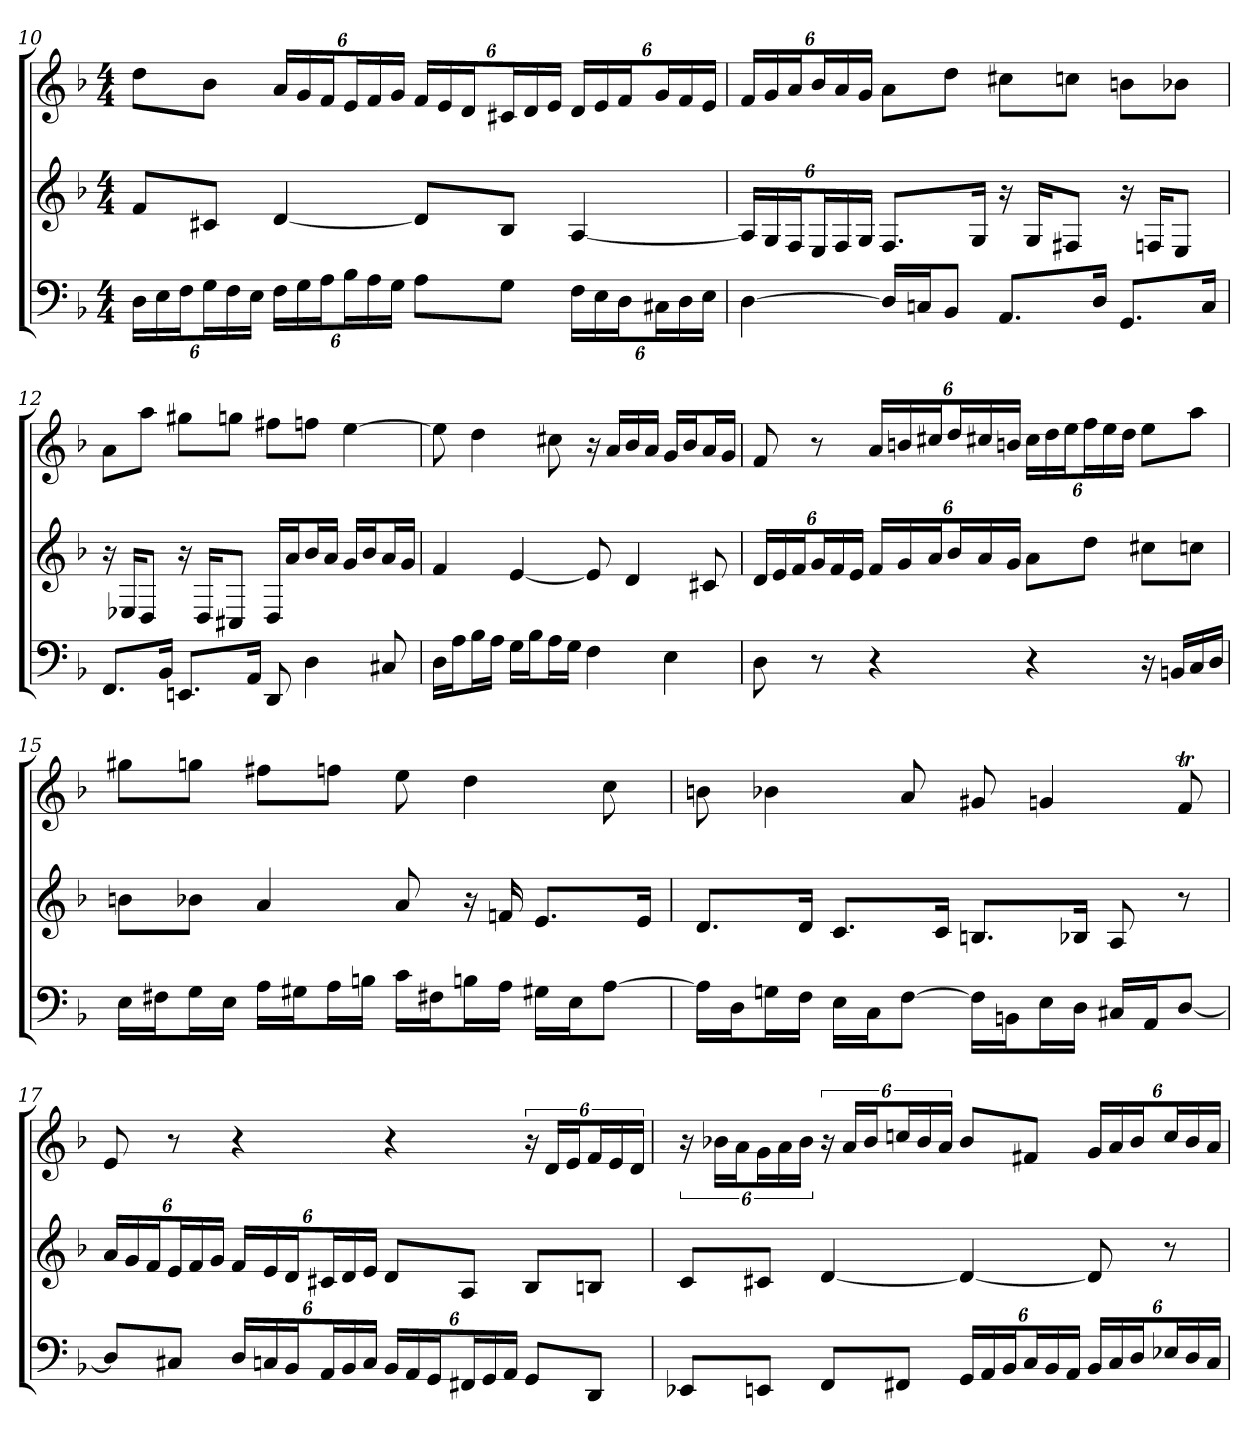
**kern	**kern	**kern
*part3	*part2	*part1
*staff3	*staff2	*staff1
*clefF4	*clefG2	*clefG2
*k[b-]	*k[b-]	*k[b-]
*M4/4	*M4/4	*M4/4
=10	=10	=10
24D\LL	8f/L	8dd\L
24E\	.	.
24F\J	.	.
24G\L	8c#X/J	8b-\J
24F\	.	.
24E\JJ	.	.
24F\LL	[4d	24a/LL
24G\	.	24g/
24A\J	.	24f/J
24B-\L	.	24e/L
24A\	.	24f/
24G\JJ	.	24g/JJ
8A\L	8d/L]	24f/LL
.	.	24e/
.	.	24d/J
8G\J	8B-/J	24c#X/L
.	.	24d/
.	.	24e/JJ
24F\LL	[4A	24d/LL
24E\	.	24e/
24D\J	.	24f/J
24C#X\L	.	24g/L
24D\	.	24f/
24E\JJ	.	24e/JJ
=11	=11	=11
[4D	24A/LL]	24f/LL
.	24G/	24g/
.	24F/J	24a/J
.	24E/L	24b-/L
.	24F/	24a/
.	24G/JJ	24g/JJ
16D/LL]	8.F/L	8a\L
16Cn/J	.	.
8BB-/J	.	8dd\J
.	16G/Jk	.
8.AA/L	16r	8cc#X\L
.	16G/KL	.
.	8F#X/J	8ccn\J
16D/Jk	.	.
8.GG/L	16r	8bn\L
.	16Fn/KL	.
.	8E/J	8b-X\J
16C/Jk	.	.
=12	=12	=12
8.FF/L	16r	8a\L
.	16E-X/KL	.
.	8D/J	8aa\J
16BB-/Jk	.	.
8.EEn/L	16r	8gg#X\L
.	16D/KL	.
.	8C#X/J	8ggn\J
16AA/Jk	.	.
8DD	16D/LL	8ff#X\L
.	16a/J	.
4D	16b-/L	8ffn\J
.	16a/JJ	.
.	16g/LL	[4ee
.	16b-/J	.
8C#X	16a/L	.
.	16g/JJ	.
=13	=13	=13
16D\LL	4f	8ee]
16A\J	.	.
16B-\L	.	4dd
16A\JJ	.	.
16G\LL	[4e	.
16B-\J	.	.
16A\L	.	8cc#X
16G\JJ	.	.
4F	8e]	16r
.	.	16a/LL
.	4d	16b-/
.	.	16a/JJ
4E	.	16g/LL
.	.	16b-/J
.	8c#X	16a/L
.	.	16g/JJ
=14	=14	=14
8D	24d/LL	8f
.	24e/	.
.	24f/J	.
8r	24g/L	8r
.	24f/	.
.	24e/JJ	.
4r	24f/LL	24a/LL
.	24g/	24bn/
.	24a/J	24cc#X/J
.	24b-/L	24dd/L
.	24a/	24cc#X/
.	24g/JJ	24bn/JJ
4r	8a\L	24cc#\LL
.	.	24dd\
.	.	24ee\J
.	8dd\J	24ff\L
.	.	24ee\
.	.	24dd\JJ
16r	8cc#X\L	8ee\L
16BBn/LL	.	.
16C/	8ccn\J	8aa\J
16D/JJ	.	.
=15	=15	=15
16E\LL	8bn\L	8gg#X\L
16F#X\J	.	.
16G\L	8b-X\J	8ggn\J
16E\JJ	.	.
16A\LL	4a	8ff#X\L
16G#X\J	.	.
16A\L	.	8ffn\J
16Bn\JJ	.	.
16c\LL	8a	8ee
16F#X\J	.	.
16Bn\L	16r	4dd
16A\JJ	16fn	.
16G#X\LL	8.e/L	.
16E\J	.	.
[8A\J	.	8cc
.	16e/Jk	.
=16	=16	=16
16A\LL]	8.d/L	8bn
16D\J	.	.
16Gn\L	.	4b-X
16F\JJ	16d/Jk	.
16E\LL	8.c/L	.
16C\J	.	.
[8F\J	.	8a
.	16c/Jk	.
16F\LL]	8.Bn/L	8g#X
16BBn\J	.	.
16E\L	.	4gn
16D\JJ	16B-X/Jk	.
16C#X/LL	8A	.
16AA/J	.	.
[8D/J	8r	8fT
=17	=17	=17
8D/L]	24a/LL	8e
.	24g/	.
.	24f/J	.
8C#X/J	24e/L	8r
.	24f/	.
.	24g/JJ	.
24D/LL	24f/LL	4r
24Cn/	24e/	.
24BB-/J	24d/J	.
24AA/L	24c#X/L	.
24BB-/	24d/	.
24C/JJ	24e/JJ	.
24BB-/LL	8d/L	4r
24AA/	.	.
24GG/J	.	.
24FF#X/L	8A/J	.
24GG/	.	.
24AA/JJ	.	.
8GG/L	8B-/L	24r
.	.	24d/LL
.	.	24e/J
8DD/J	8Bn/J	24f/L
.	.	24e/
.	.	24d/JJ
=18	=18	=18
8EE-X/L	8c/L	24r
.	.	24b-X\LL
.	.	24a\J
8EEn/J	8c#X/J	24g\L
.	.	24a\
.	.	24b-\JJ
8FF/L	[4d	24r
.	.	24a/LL
.	.	24b-/J
8FF#X/J	.	24ccn/L
.	.	24b-/
.	.	24a/JJ
24GG/LL	4d_	8b-/L
24AA/	.	.
24BB-/J	.	.
24C/L	.	8f#X/J
24BB-/	.	.
24AA/JJ	.	.
24BB-/LL	8d]	24g/LL
24C/	.	24a/
24D/J	.	24b-/J
24E-X/L	8r	24cc/L
24D/	.	24b-/
24C/JJ	.	24a/JJ
=	=	=
*-	*-	*-
